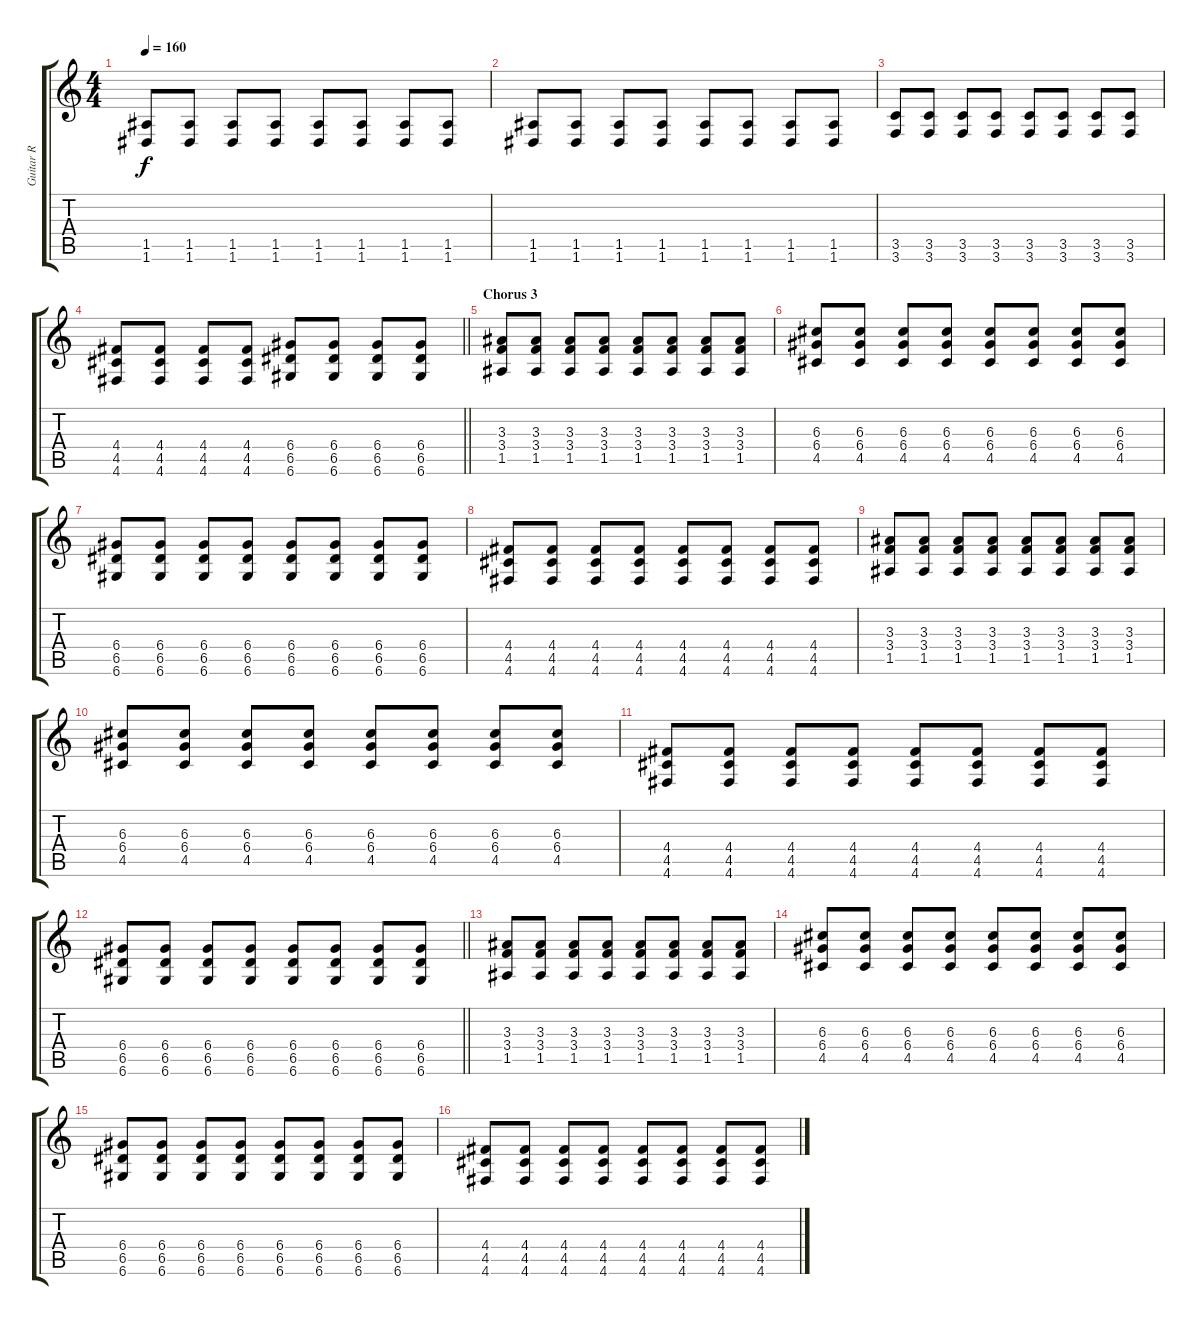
\track ("Guitar R" "Guitar R") {instrument distortionguitar}
\staff {score tabs}
\tuning (E4 B3 G3 D3 A2 D2) {hide}
\ts (4 4)
\tempo 160
\clef g2
\ks c
(1.5 1.6).8{dy f} (1.5 1.6).8 (1.5 1.6).8 (1.5 1.6).8 (1.5 1.6).8 (1.5 1.6).8 (1.5 1.6).8 (1.5 1.6).8 |
(1.5 1.6).8 (1.5 1.6).8 (1.5 1.6).8 (1.5 1.6).8 (1.5 1.6).8 (1.5 1.6).8 (1.5 1.6).8 (1.5 1.6).8 |
(3.5 3.6).8 (3.5 3.6).8 (3.5 3.6).8 (3.5 3.6).8 (3.5 3.6).8 (3.5 3.6).8 (3.5 3.6).8 (3.5 3.6).8 |
\barLineRight lightlight
(4.4 4.5 4.6).8 (4.4 4.5 4.6).8 (4.4 4.5 4.6).8 (4.4 4.5 4.6).8 (6.4 6.5 6.6).8 (6.4 6.5 6.6).8 (6.4 6.5 6.6).8 (6.4 6.5 6.6).8 |
\section ("" "Chorus 3")
(3.3 3.4 1.5).8 (3.3 3.4 1.5).8 (3.3 3.4 1.5).8 (3.3 3.4 1.5).8 (3.3 3.4 1.5).8 (3.3 3.4 1.5).8 (3.3 3.4 1.5).8 (3.3 3.4 1.5).8 |
(6.3 6.4 4.5).8 (6.3 6.4 4.5).8 (6.3 6.4 4.5).8 (6.3 6.4 4.5).8 (6.3 6.4 4.5).8 (6.3 6.4 4.5).8 (6.3 6.4 4.5).8 (6.3 6.4 4.5).8 |
(6.4 6.5 6.6).8 (6.4 6.5 6.6).8 (6.4 6.5 6.6).8 (6.4 6.5 6.6).8 (6.4 6.5 6.6).8 (6.4 6.5 6.6).8 (6.4 6.5 6.6).8 (6.4 6.5 6.6).8 |
(4.4 4.5 4.6).8 (4.4 4.5 4.6).8 (4.4 4.5 4.6).8 (4.4 4.5 4.6).8 (4.4 4.5 4.6).8 (4.4 4.5 4.6).8 (4.4 4.5 4.6).8 (4.4 4.5 4.6).8 |
(3.3 3.4 1.5).8 (3.3 3.4 1.5).8 (3.3 3.4 1.5).8 (3.3 3.4 1.5).8 (3.3 3.4 1.5).8 (3.3 3.4 1.5).8 (3.3 3.4 1.5).8 (3.3 3.4 1.5).8 |
(6.3 6.4 4.5).8 (6.3 6.4 4.5).8 (6.3 6.4 4.5).8 (6.3 6.4 4.5).8 (6.3 6.4 4.5).8 (6.3 6.4 4.5).8 (6.3 6.4 4.5).8 (6.3 6.4 4.5).8 |
(4.4 4.5 4.6).8 (4.4 4.5 4.6).8 (4.4 4.5 4.6).8 (4.4 4.5 4.6).8 (4.4 4.5 4.6).8 (4.4 4.5 4.6).8 (4.4 4.5 4.6).8 (4.4 4.5 4.6).8 |
\barLineRight lightlight
(6.4 6.5 6.6).8 (6.4 6.5 6.6).8 (6.4 6.5 6.6).8 (6.4 6.5 6.6).8 (6.4 6.5 6.6).8 (6.4 6.5 6.6).8 (6.4 6.5 6.6).8 (6.4 6.5 6.6).8 |
(3.3 3.4 1.5).8 (3.3 3.4 1.5).8 (3.3 3.4 1.5).8 (3.3 3.4 1.5).8 (3.3 3.4 1.5).8 (3.3 3.4 1.5).8 (3.3 3.4 1.5).8 (3.3 3.4 1.5).8 |
(6.3 6.4 4.5).8 (6.3 6.4 4.5).8 (6.3 6.4 4.5).8 (6.3 6.4 4.5).8 (6.3 6.4 4.5).8 (6.3 6.4 4.5).8 (6.3 6.4 4.5).8 (6.3 6.4 4.5).8 |
(6.4 6.5 6.6).8 (6.4 6.5 6.6).8 (6.4 6.5 6.6).8 (6.4 6.5 6.6).8 (6.4 6.5 6.6).8 (6.4 6.5 6.6).8 (6.4 6.5 6.6).8 (6.4 6.5 6.6).8 |
(4.4 4.5 4.6).8 (4.4 4.5 4.6).8 (4.4 4.5 4.6).8 (4.4 4.5 4.6).8 (4.4 4.5 4.6).8 (4.4 4.5 4.6).8 (4.4 4.5 4.6).8 (4.4 4.5 4.6).8
